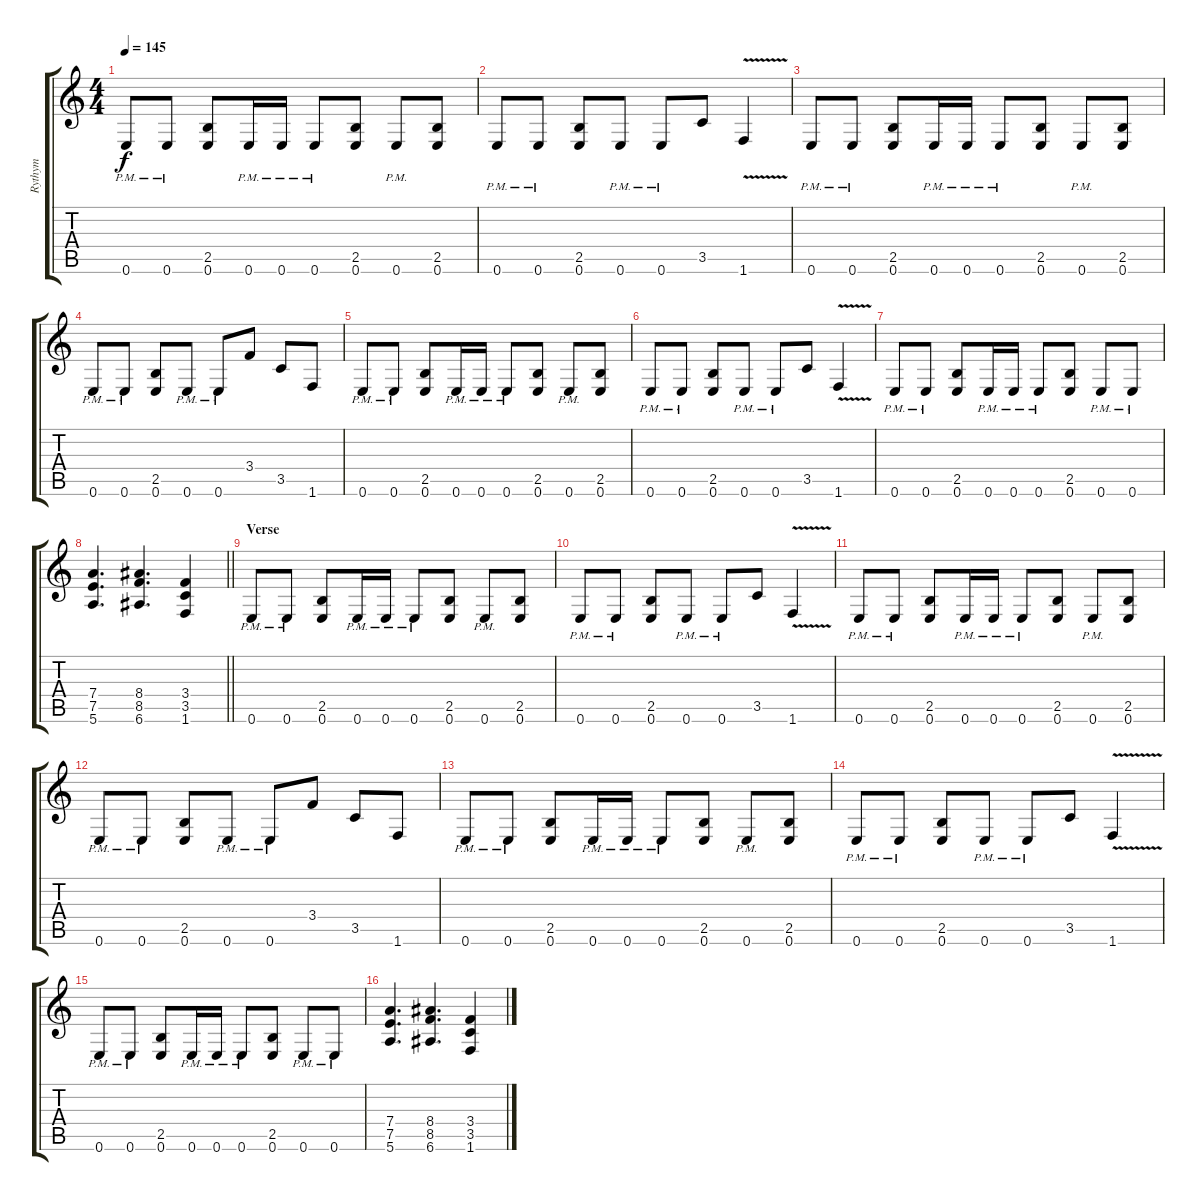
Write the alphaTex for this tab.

\track ("Rythym" "Rythym") {instrument distortionguitar}
\staff {score tabs}
\tuning (E4 B3 G3 D3 A2 E2) {hide}
\ts (4 4)
\section ("" "")
\tempo 145
\clef g2
\ks c
0.6{pm}.8{dy f} 0.6{pm}.8 (2.5 0.6).8 0.6{pm}.16 0.6{pm}.16 0.6{pm}.8 (2.5 0.6).8 0.6{pm}.8 (2.5 0.6).8 |
0.6{pm}.8 0.6{pm}.8 (2.5 0.6).8 0.6{pm}.8 0.6{pm}.8 3.5.8 1.6{v}.4 |
0.6{pm}.8 0.6{pm}.8 (2.5 0.6).8 0.6{pm}.16 0.6{pm}.16 0.6{pm}.8 (2.5 0.6).8 0.6{pm}.8 (2.5 0.6).8 |
0.6{pm}.8 0.6{pm}.8 (2.5 0.6).8 0.6{pm}.8 0.6{pm}.8 3.4.8 3.5.8 1.6.8 |
0.6{pm}.8 0.6{pm}.8 (2.5 0.6).8 0.6{pm}.16 0.6{pm}.16 0.6{pm}.8 (2.5 0.6).8 0.6{pm}.8 (2.5 0.6).8 |
0.6{pm}.8 0.6{pm}.8 (2.5 0.6).8 0.6{pm}.8 0.6{pm}.8 3.5.8 1.6{v}.4 |
0.6{pm}.8 0.6{pm}.8 (2.5 0.6).8 0.6{pm}.16 0.6{pm}.16 0.6{pm}.8 (2.5 0.6).8 0.6{pm}.8 0.6{pm}.8 |
\barLineRight lightlight
(7.4 7.5 5.6).4{d} (8.4 8.5 6.6).4{d} (3.4 3.5 1.6).4 |
\section ("" "Verse")
0.6{pm}.8 0.6{pm}.8 (2.5 0.6).8 0.6{pm}.16 0.6{pm}.16 0.6{pm}.8 (2.5 0.6).8 0.6{pm}.8 (2.5 0.6).8 |
0.6{pm}.8 0.6{pm}.8 (2.5 0.6).8 0.6{pm}.8 0.6{pm}.8 3.5.8 1.6{v}.4 |
0.6{pm}.8 0.6{pm}.8 (2.5 0.6).8 0.6{pm}.16 0.6{pm}.16 0.6{pm}.8 (2.5 0.6).8 0.6{pm}.8 (2.5 0.6).8 |
0.6{pm}.8 0.6{pm}.8 (2.5 0.6).8 0.6{pm}.8 0.6{pm}.8 3.4.8 3.5.8 1.6.8 |
0.6{pm}.8 0.6{pm}.8 (2.5 0.6).8 0.6{pm}.16 0.6{pm}.16 0.6{pm}.8 (2.5 0.6).8 0.6{pm}.8 (2.5 0.6).8 |
0.6{pm}.8 0.6{pm}.8 (2.5 0.6).8 0.6{pm}.8 0.6{pm}.8 3.5.8 1.6{v}.4 |
0.6{pm}.8 0.6{pm}.8 (2.5 0.6).8 0.6{pm}.16 0.6{pm}.16 0.6{pm}.8 (2.5 0.6).8 0.6{pm}.8 0.6{pm}.8 |
(7.4 7.5 5.6).4{d} (8.4 8.5 6.6).4{d} (3.4 3.5 1.6).4
